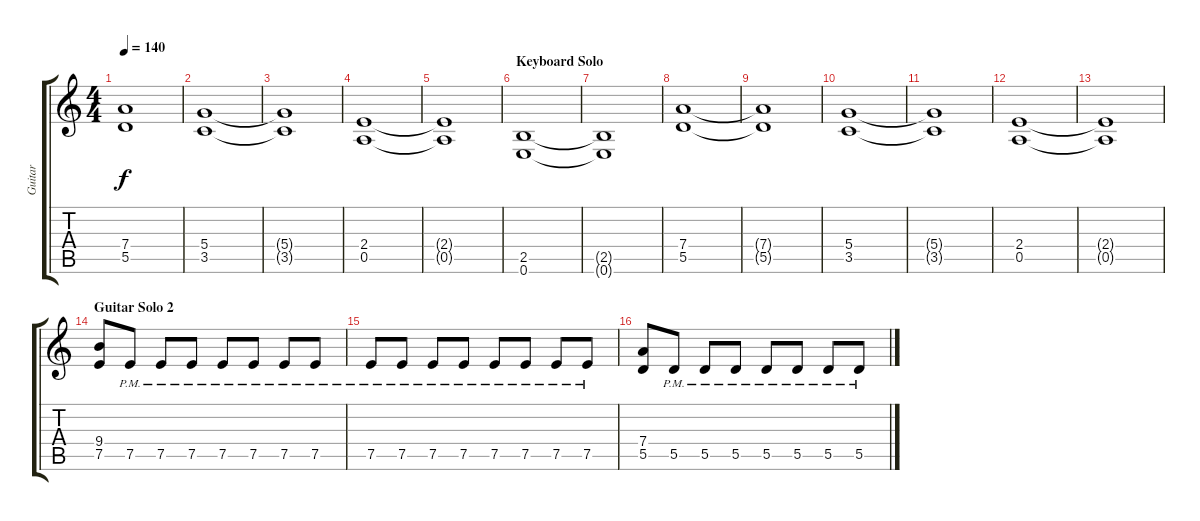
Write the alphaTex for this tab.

\track ("Guitar " "Guitar ") {instrument distortionguitar}
\staff {score tabs}
\tuning (E4 B3 G3 D3 A2 E2) {hide}
\ts (4 4)
\tempo 140
\clef g2
\ks c
(7.4{t} 5.5{t}).1{dy f} |
(5.4 3.5).1 |
(5.4{t} 3.5{t}).1 |
(2.4 0.5).1 |
(2.4{t} 0.5{t}).1 |
\section ("" "Keyboard Solo")
(2.5 0.6).1 |
(2.5{t} 0.6{t}).1 |
(7.4 5.5).1 |
(7.4{t} 5.5{t}).1 |
(5.4 3.5).1 |
(5.4{t} 3.5{t}).1 |
(2.4 0.5).1 |
(2.4{t} 0.5{t}).1 |
\section ("" "Guitar Solo 2")
(9.4 7.5).8 7.5{pm}.8 7.5{pm}.8 7.5{pm}.8 7.5{pm}.8 7.5{pm}.8 7.5{pm}.8 7.5{pm}.8 |
7.5{pm}.8 7.5{pm}.8 7.5{pm}.8 7.5{pm}.8 7.5{pm}.8 7.5{pm}.8 7.5{pm}.8 7.5{pm}.8 |
(7.4 5.5).8 5.5{pm}.8 5.5{pm}.8 5.5{pm}.8 5.5{pm}.8 5.5{pm}.8 5.5{pm}.8 5.5{pm}.8
